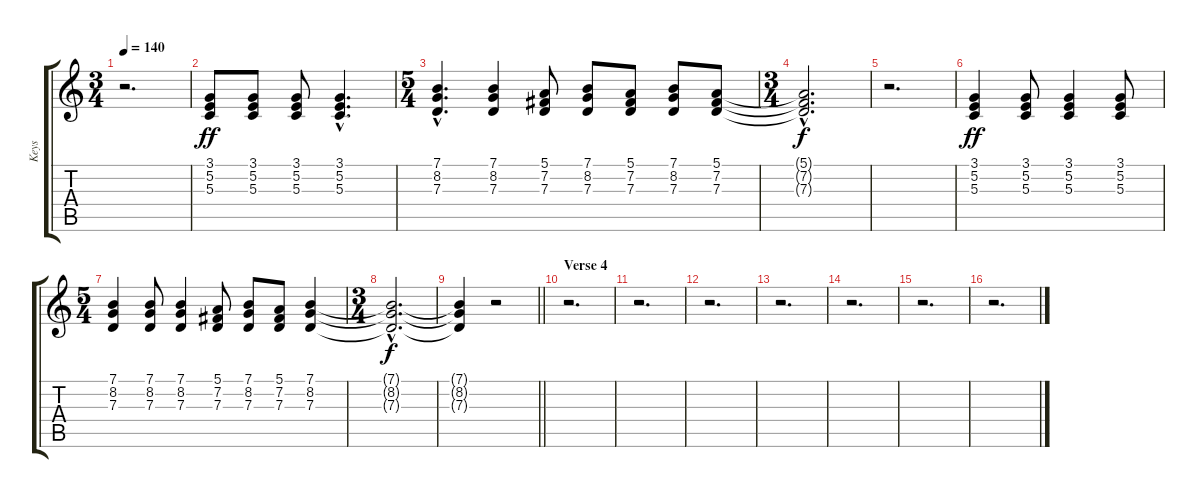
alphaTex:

\track ("Keys" "Keys") {instrument lead3calliope}
\staff {score tabs}
\tuning (E4 B3 G3 D3 A2 E2) {hide}
\ts (3 4)
\tempo 140
\clef g2
\ks c
r.2{d dy f} |
(3.1 5.2 5.3).8{dy ff} (3.1 5.2 5.3).8 (3.1 5.2 5.3).8 (3.1{hac} 5.2{hac} 5.3{hac}).4{d} |
\ts (5 4)
(7.1{hac} 8.2{hac} 7.3{hac}).4{d} (7.1 8.2 7.3).4 (5.1 7.2 7.3).8 (7.1 8.2 7.3).8 (5.1 7.2 7.3).8 (7.1 8.2 7.3).8 (5.1 7.2 7.3).8 |
\ts (3 4)
(5.1{hac t} 7.2{hac t} 7.3{hac t}).2{d dy f} |
r.2{d} |
(3.1 5.2 5.3).4{dy ff} (3.1 5.2 5.3).8 (3.1 5.2 5.3).4 (3.1 5.2 5.3).8 |
\ts (5 4)
(7.1 8.2 7.3).4 (7.1 8.2 7.3).8 (7.1 8.2 7.3).4 (5.1 7.2 7.3).8 (7.1 8.2 7.3).8 (5.1 7.2 7.3).8 (7.1 8.2 7.3).4 |
\ts (3 4)
(7.1{hac t} 8.2{hac t} 7.3{hac t}).2{d dy f} |
\barLineRight lightlight
(7.1{t} 8.2{t} 7.3{t}).4 r.2 |
\section ("" "Verse 4")
r.2{d} |
r.2{d} |
r.2{d} |
r.2{d} |
r.2{d} |
r.2{d} |
r.2{d}
